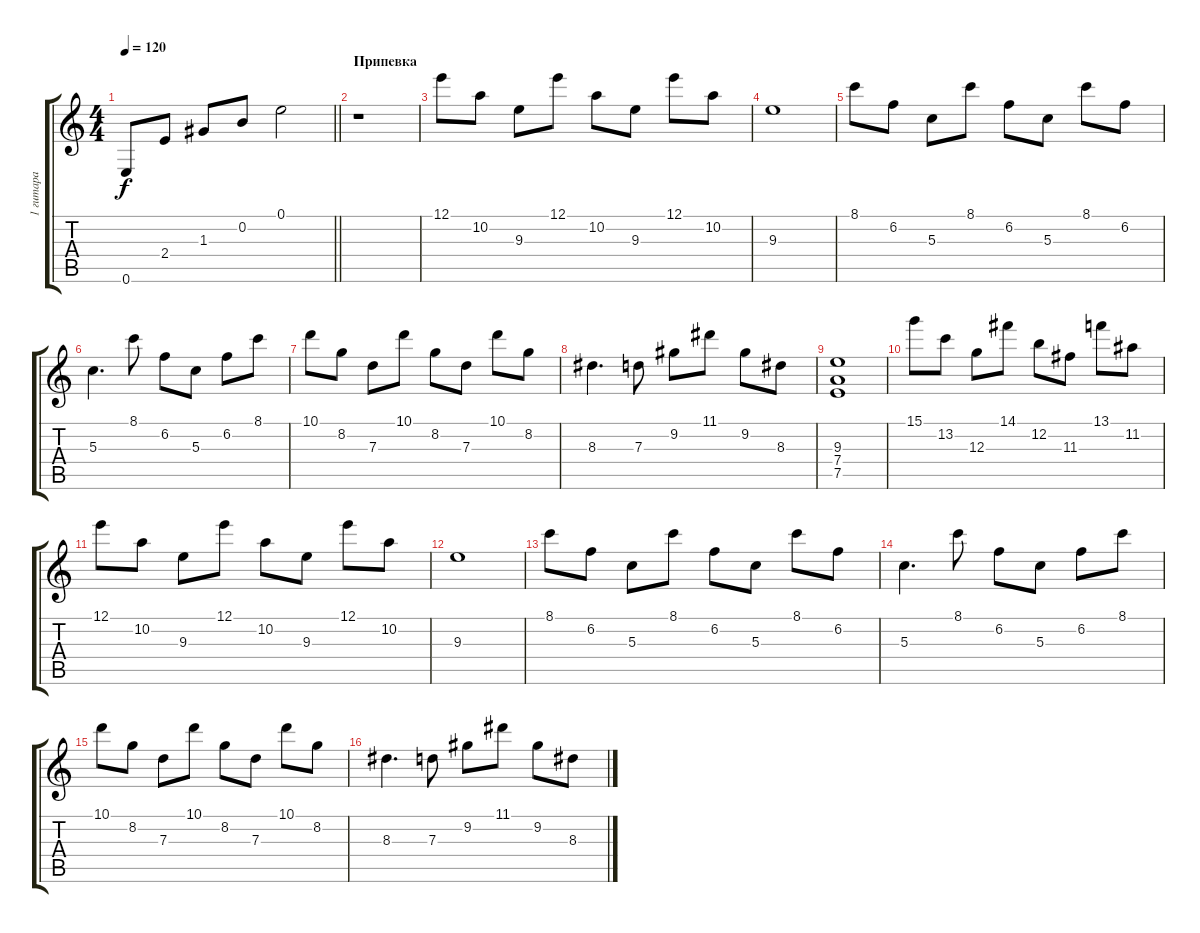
\track ("1 гитара" "1 гитара") {instrument distortionguitar}
\staff {score tabs}
\tuning (E4 B3 G3 D3 A2 E2) {hide}
\ts (4 4)
\tempo 120
\clef g2
\barLineRight lightlight
\ks c
0.6.8{dy f} 2.4.8 1.3.8 0.2.8 0.1.2 |
\section ("" "Припевка")
r.1{instrument distortionguitar} |
12.1.8 10.2.8 9.3.8 12.1.8 10.2.8 9.3.8 12.1.8 10.2.8 |
9.3.1 |
8.1.8 6.2.8 5.3.8 8.1.8 6.2.8 5.3.8 8.1.8 6.2.8 |
5.3.4{d} 8.1.8 6.2.8 5.3.8 6.2.8 8.1.8 |
10.1.8 8.2.8 7.3.8 10.1.8 8.2.8 7.3.8 10.1.8 8.2.8 |
8.3.4{d} 7.3.8 9.2.8 11.1.8 9.2.8 8.3.8 |
(9.3 7.4 7.5).1 |
15.1.8 13.2.8 12.3.8 14.1.8 12.2.8 11.3.8 13.1.8 11.2.8 |
12.1.8 10.2.8 9.3.8 12.1.8 10.2.8 9.3.8 12.1.8 10.2.8 |
9.3.1 |
8.1.8 6.2.8 5.3.8 8.1.8 6.2.8 5.3.8 8.1.8 6.2.8 |
5.3.4{d} 8.1.8 6.2.8 5.3.8 6.2.8 8.1.8 |
10.1.8 8.2.8 7.3.8 10.1.8 8.2.8 7.3.8 10.1.8 8.2.8 |
8.3.4{d} 7.3.8 9.2.8 11.1.8 9.2.8 8.3.8
